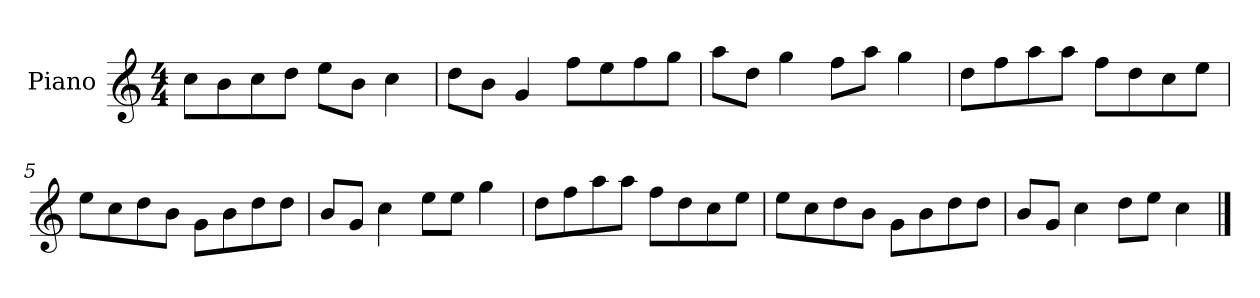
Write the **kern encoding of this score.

**kern
*part1
*staff1
*I"Piano
*I'P-no
*clefG2
*k[]
*M4/4
*MM90
=1
8cc\L
8b\
8cc\
8dd\J
8ee\L
8b\J
4cc\
=2
8dd\L
8b\J
4g/
8ff\L
8ee\
8ff\
8gg\J
=3
8aa\L
8dd\J
4gg\
8ff\L
8aa\J
4gg\
=4
8dd\L
8ff\
8aa\
8aa\J
8ff\L
8dd\
8cc\
8ee\J
=5
8ee\L
8cc\
8dd\
8b\J
8g\L
8b\
8dd\
8dd\J
!!LO:LB:g=z
=6
8b/L
8g/J
4cc\
8ee\L
8ee\J
4gg\
=7
8dd\L
8ff\
8aa\
8aa\J
8ff\L
8dd\
8cc\
8ee\J
=8
8ee\L
8cc\
8dd\
8b\J
8g\L
8b\
8dd\
8dd\J
=9
8b/L
8g/J
4cc\
8dd\L
8ee\J
4cc\
==
*-
